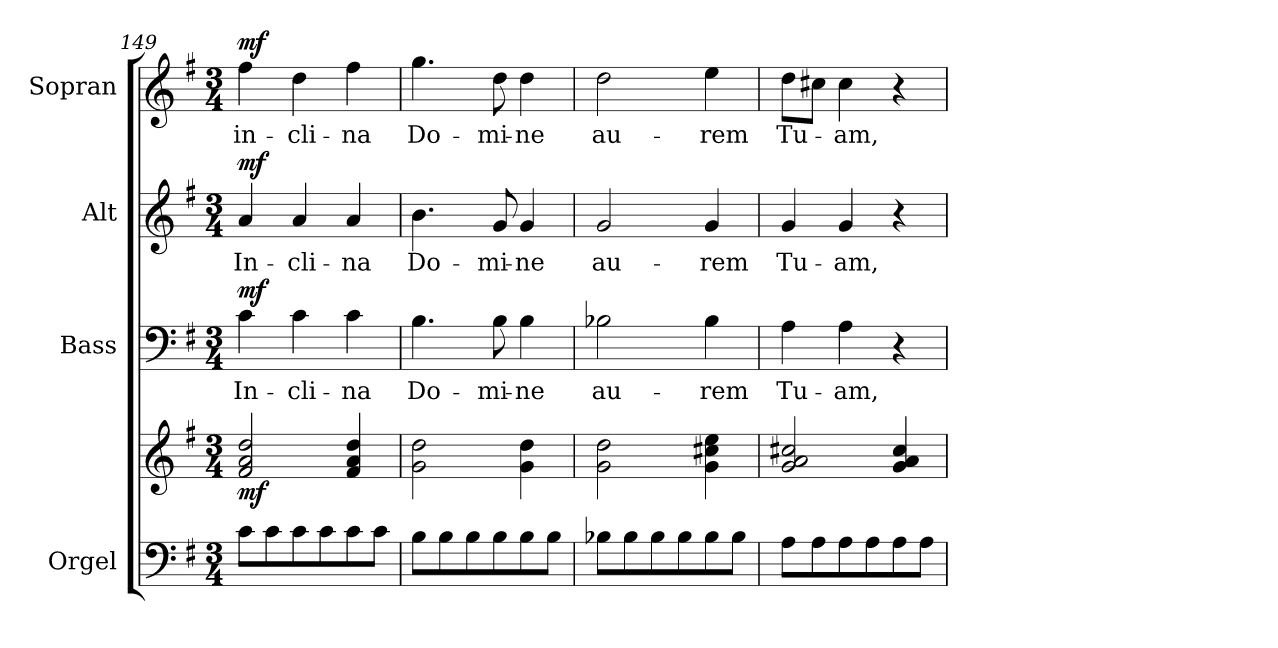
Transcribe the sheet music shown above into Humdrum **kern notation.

**kern	**kern	**dynam	**kern	**text	**dynam	**kern	**text	**dynam	**kern	**text	**dynam
*part4	*part4	*part4	*part3	*part3	*part3	*part2	*part2	*part2	*part1	*part1	*part1
*staff5	*staff4	*staff4/5	*staff3	*staff3	*staff3	*staff2	*staff2	*staff2	*staff1	*staff1	*staff1
*I"Orgel	*	*	*I"Bass	*	*	*I"Alt	*	*	*I"Sopran	*	*
*I'Org.	*	*	*I'B.	*	*	*I'A.	*	*	*I'S.	*	*
*clefF4	*clefG2	*	*clefF4	*	*	*clefG2	*	*	*clefG2	*	*
*k[f#]	*k[f#]	*	*k[f#]	*	*	*k[f#]	*	*	*k[f#]	*	*
*G:	*G:	*	*G:	*	*	*G:	*	*	*G:	*	*
*M3/4	*M3/4	*	*M3/4	*	*	*M3/4	*	*	*M3/4	*	*
=149	=149	=149	=149	=149	=149	=149	=149	=149	=149	=149	=149
!	!	!LO:DY:b	!	!LO:LY:b	!LO:DY:a	!	!LO:LY:b	!LO:DY:a	!	!LO:LY:b	!LO:DY:a
8c\L	2f#/ 2a/ 2dd/	mf	4c\	In-	mf	4a/	In-	mf	4ff#\	in-	mf
8c\	.	.	.	.	.	.	.	.	.	.	.
!	!	!	!	!LO:LY:b	!	!	!LO:LY:b	!	!	!LO:LY:b	!
8c\	.	.	4c\	-cli-	.	4a/	-cli-	.	4dd\	-cli-	.
8c\	.	.	.	.	.	.	.	.	.	.	.
!	!	!	!	!LO:LY:b	!	!	!LO:LY:b	!	!	!LO:LY:b	!
8c\	4f#/ 4a/ 4dd/	.	4c\	-na	.	4a/	-na	.	4ff#\	-na	.
8c\J	.	.	.	.	.	.	.	.	.	.	.
=150	=150	=150	=150	=150	=150	=150	=150	=150	=150	=150	=150
!	!	!	!	!LO:LY:b	!	!	!LO:LY:b	!	!	!LO:LY:b	!
8B\L	2g\ 2dd\	.	4.B\	Do-	.	4.b\	Do-	.	4.gg\	Do-	.
8B\	.	.	.	.	.	.	.	.	.	.	.
8B\	.	.	.	.	.	.	.	.	.	.	.
!	!	!	!	!LO:LY:b	!	!	!LO:LY:b	!	!	!LO:LY:b	!
8B\	.	.	8B\	-mi-	.	8g/	-mi-	.	8dd\	-mi-	.
!	!	!	!	!LO:LY:b	!	!	!LO:LY:b	!	!	!LO:LY:b	!
8B\	4g\ 4dd\	.	4B\	-ne	.	4g/	-ne	.	4dd\	-ne	.
8B\J	.	.	.	.	.	.	.	.	.	.	.
=151	=151	=151	=151	=151	=151	=151	=151	=151	=151	=151	=151
!	!	!	!	!LO:LY:b	!	!	!LO:LY:b	!	!	!LO:LY:b	!
8B-X\L	2g\ 2dd\	.	2B-X\	au-	.	2g/	au-	.	2dd\	au-	.
8B-\	.	.	.	.	.	.	.	.	.	.	.
8B-\	.	.	.	.	.	.	.	.	.	.	.
8B-\	.	.	.	.	.	.	.	.	.	.	.
!	!	!	!	!LO:LY:b	!	!	!LO:LY:b	!	!	!LO:LY:b	!
8B-\	4g\ 4cc#X\ 4ee\	.	4B-\	-rem	.	4g/	-rem	.	4ee\	-rem	.
8B-\J	.	.	.	.	.	.	.	.	.	.	.
!!LO:LB:g=z
=152	=152	=152	=152	=152	=152	=152	=152	=152	=152	=152	=152
!	!	!	!	!LO:LY:b	!	!	!LO:LY:b	!	!	!LO:LY:b	!
8A\L	2g/ 2a/ 2cc#X/	.	4A\	Tu-	.	4g/	Tu-	.	8dd\L	Tu-	.
8A\	.	.	.	.	.	.	.	.	8cc#X\J	.	.
!	!	!	!	!LO:LY:b	!	!	!LO:LY:b	!	!	!LO:LY:b	!
8A\	.	.	4A\	-am,	.	4g/	-am,	.	4cc#\	-am,	.
8A\	.	.	.	.	.	.	.	.	.	.	.
8A\	4g/ 4a/ 4cc#/	.	4r	.	.	4r	.	.	4r	.	.
8A\J	.	.	.	.	.	.	.	.	.	.	.
=	=	=	=	=	=	=	=	=	=	=	=
*-	*-	*-	*-	*-	*-	*-	*-	*-	*-	*-	*-
